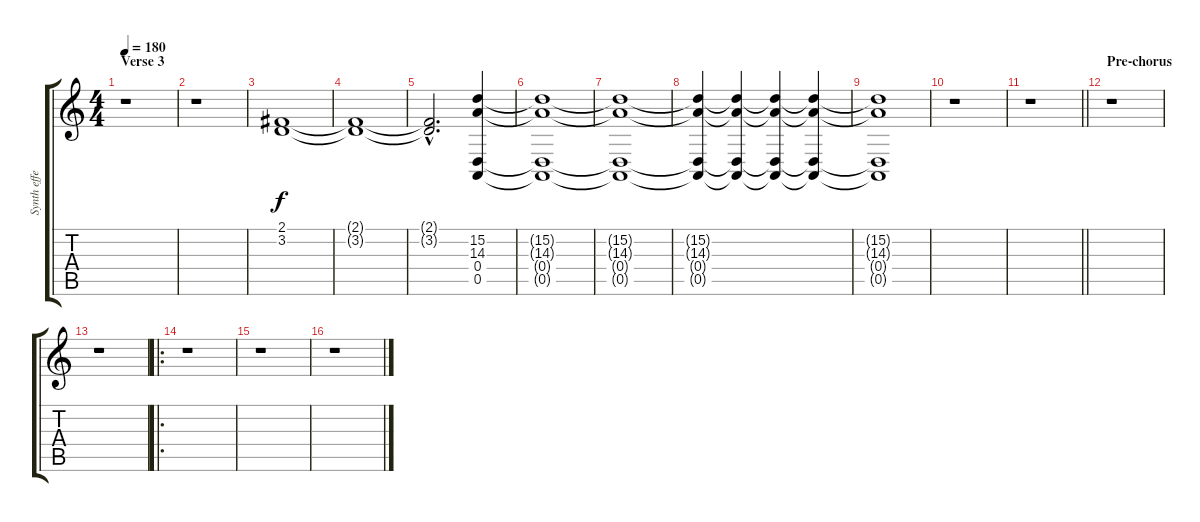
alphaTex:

\track ("Synth effects" "Synth effe") {instrument violin}
\staff {score tabs}
\tuning (E4 B3 G3 D3 A2 E2) {hide}
\ts (4 4)
\section ("" "Verse 3")
\tempo 180
\clef g2
\ks c
r.1{dy f} |
r.1 |
(2.1 3.2).1{instrument seashore} |
(2.1{t} 3.2{t}).1 |
(2.1{hac t} 3.2{hac t}).2{d} (15.2 14.3 0.4 0.5).4{volume 16 instrument helicopter} |
(15.2{t} 14.3{t} 0.4{t} 0.5{t}).1 |
(15.2{t} 14.3{t} 0.4{t} 0.5{t}).1 |
(15.2{t} 14.3{t} 0.4{t} 0.5{t}).4{volume 13} (15.2{t} 14.3{t} 0.4{t} 0.5{t}).4{volume 12} (15.2{t} 14.3{t} 0.4{t} 0.5{t}).4{volume 10} (15.2{t} 14.3{t} 0.4{t} 0.5{t}).4{volume 8} |
(15.2{t} 14.3{t} 0.4{t} 0.5{t}).1{volume 2} |
r.1 |
\barLineRight lightlight
r.1 |
\section ("" "Pre-chorus")
r.1 |
r.1 |
\ro
r.1 |
r.1 |
r.1
